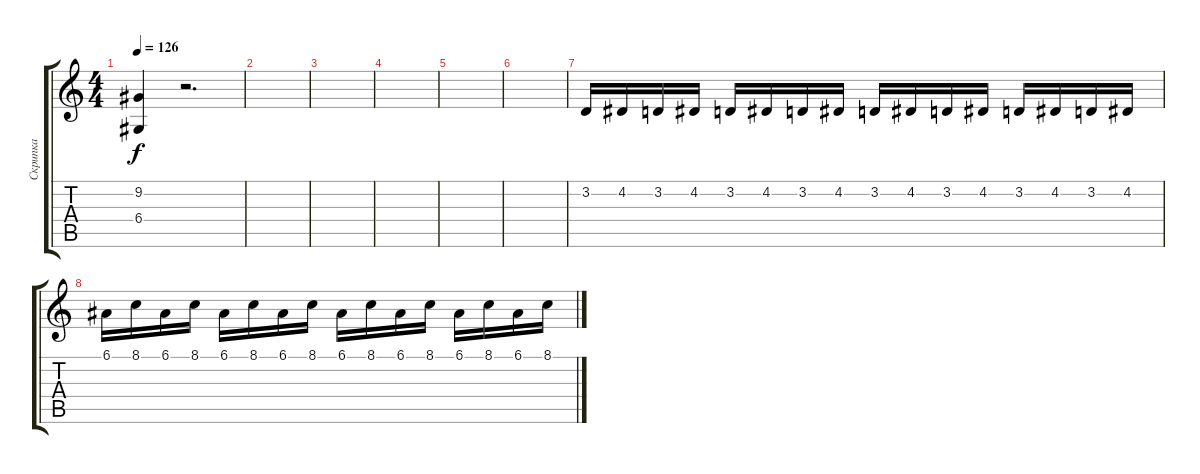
\track ("Скрипка" "Скрипка") {instrument violin}
\staff {score tabs}
\tuning (E4 B3 G3 D3 A2 E2) {hide}
\ts (4 4)
\tempo 126
\clef g2
\ks c
(9.2 6.4).4{dy f volume 8} r.2{d} |
|
|
|
|
|
3.2.16 4.2.16 3.2.16 4.2.16 3.2.16 4.2.16 3.2.16 4.2.16 3.2.16 4.2.16 3.2.16 4.2.16 3.2.16 4.2.16 3.2.16 4.2.16 |
6.1.16{volume 11} 8.1.16 6.1.16 8.1.16 6.1.16 8.1.16 6.1.16 8.1.16 6.1.16 8.1.16 6.1.16 8.1.16 6.1.16 8.1.16 6.1.16 8.1.16
